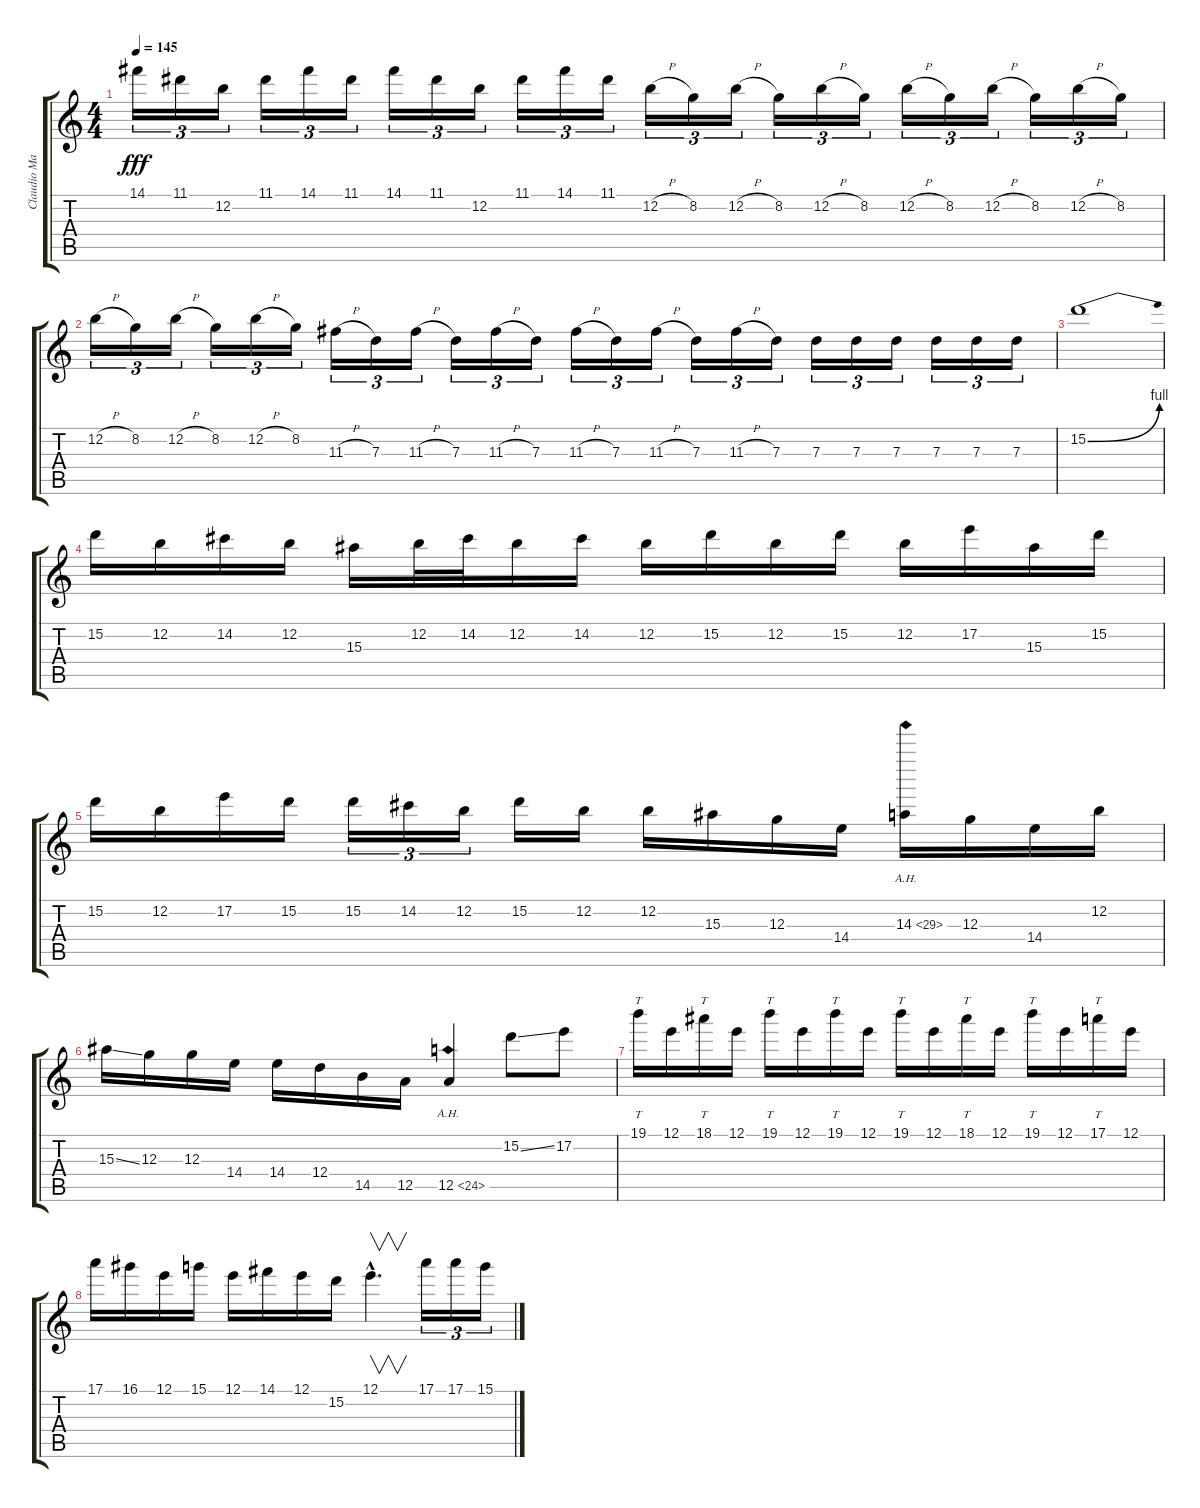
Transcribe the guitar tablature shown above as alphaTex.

\track ("Claudio Marciello (Gtr 1)" "Claudio Ma") {instrument distortionguitar}
\staff {score tabs}
\tuning (E4 B3 G3 D3 A2 E2) {hide}
\ts (4 4)
\tempo 145
\clef g2
\ks c
14.1.16{tu (3 2) dy fff} 11.1.16{tu (3 2)} 12.2.16{tu (3 2)} 11.1.16{tu (3 2)} 14.1.16{tu (3 2)} 11.1.16{tu (3 2)} 14.1.16{tu (3 2)} 11.1.16{tu (3 2)} 12.2.16{tu (3 2)} 11.1.16{tu (3 2)} 14.1.16{tu (3 2)} 11.1.16{tu (3 2)} 12.2{h}.16{tu (3 2)} 8.2.16{tu (3 2)} 12.2{h}.16{tu (3 2)} 8.2.16{tu (3 2)} 12.2{h}.16{tu (3 2)} 8.2.16{tu (3 2)} 12.2{h}.16{tu (3 2)} 8.2.16{tu (3 2)} 12.2{h}.16{tu (3 2)} 8.2.16{tu (3 2)} 12.2{h}.16{tu (3 2)} 8.2.16{tu (3 2)} |
12.2{h}.16{tu (3 2)} 8.2.16{tu (3 2)} 12.2{h}.16{tu (3 2)} 8.2.16{tu (3 2)} 12.2{h}.16{tu (3 2)} 8.2.16{tu (3 2)} 11.3{h}.16{tu (3 2)} 7.3.16{tu (3 2)} 11.3{h}.16{tu (3 2)} 7.3.16{tu (3 2)} 11.3{h}.16{tu (3 2)} 7.3.16{tu (3 2)} 11.3{h}.16{tu (3 2)} 7.3.16{tu (3 2)} 11.3{h}.16{tu (3 2)} 7.3.16{tu (3 2)} 11.3{h}.16{tu (3 2)} 7.3.16{tu (3 2)} 7.3.16{tu (3 2)} 7.3.16{tu (3 2)} 7.3.16{tu (3 2)} 7.3.16{tu (3 2)} 7.3.16{tu (3 2)} 7.3.16{tu (3 2)} |
15.2{be (bend 0 0 60 4)}.1 |
15.2.16 12.2.16 14.2.16 12.2.16 15.3.16 12.2.32 14.2.32 12.2.16 14.2.16 12.2.16 15.2.16 12.2.16 15.2.16 12.2.16 17.2.16 15.3.16 15.2.16 |
15.2.16 12.2.16 17.2.16 15.2.16 15.2.16{tu (3 2)} 14.2.16{tu (3 2)} 12.2.16{tu (3 2)} 15.2.16 12.2.16 12.2.16 15.3.16 12.3.16 14.4.16 14.3{ah 15}.16 12.3.16 14.4.16 12.2.16 |
15.3{ss}.16 12.3.16 12.3.16 14.4.16 14.4.16 12.4.16 14.5.16 12.5.16 12.5{ah 12}.4 15.2{ss}.8 17.2.8 |
19.1.16{tt} 12.1.16 18.1.16{tt} 12.1.16 19.1.16{tt} 12.1.16 19.1.16{tt} 12.1.16 19.1.16{tt} 12.1.16 18.1.16{tt} 12.1.16 19.1.16{tt} 12.1.16 17.1.16{tt} 12.1.16 |
17.1.16 16.1.16 12.1.16 15.1.16 12.1.16 14.1.16 12.1.16 15.2.16 12.1{hac}.4{v d} 17.1.16{tu (3 2)} 17.1.16{tu (3 2)} 15.1.16{tu (3 2)}
